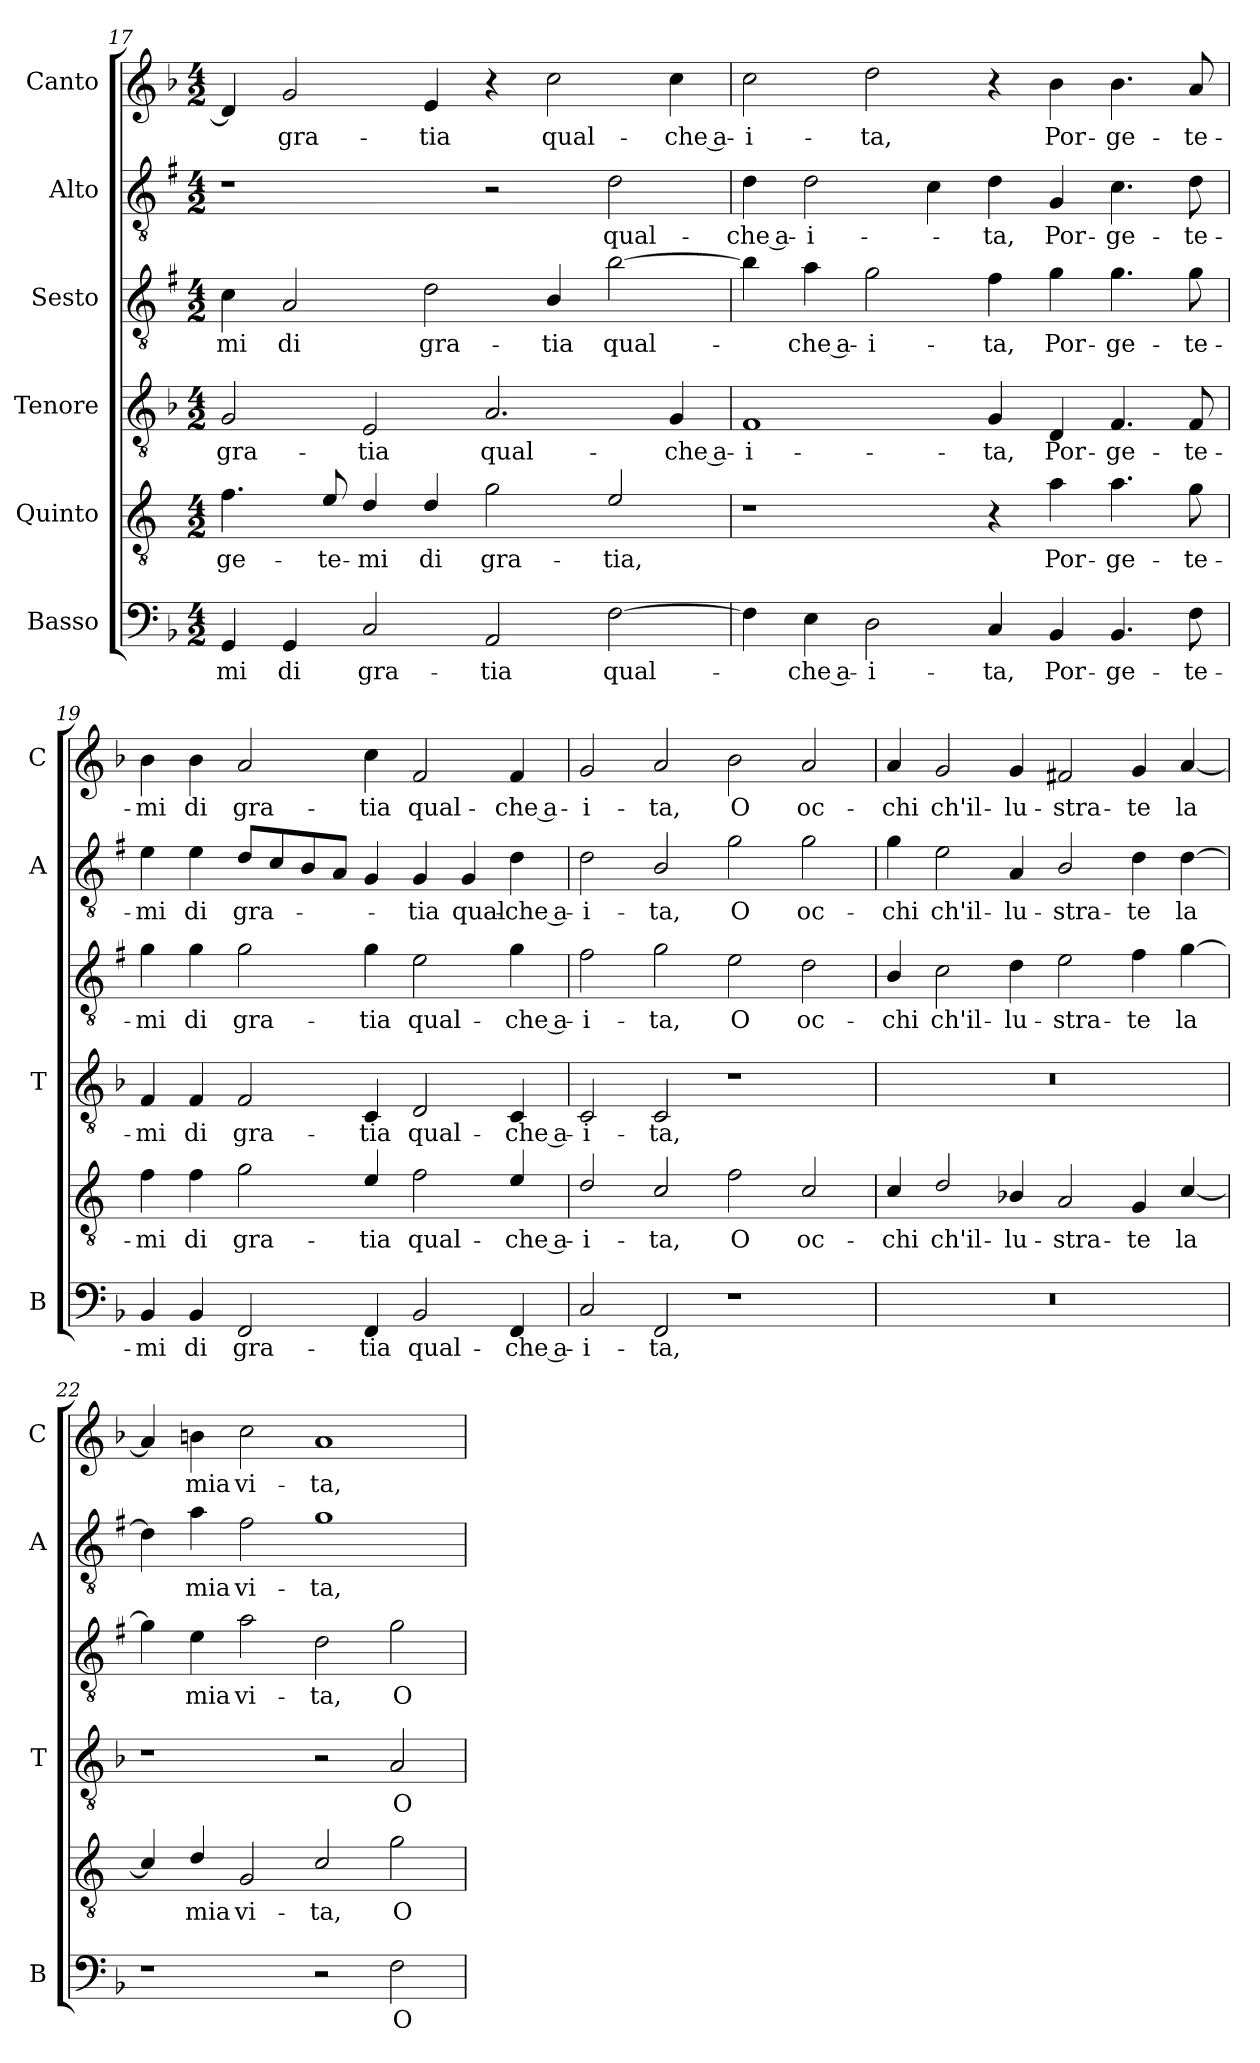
**kern	**text	**kern	**text	**kern	**text	**kern	**text	**kern	**text	**kern	**text
*part6	*part6	*part5	*part5	*part4	*part4	*part3	*part3	*part2	*part2	*part1	*part1
*staff6	*staff6	*staff5	*staff5	*staff4	*staff4	*staff3	*staff3	*staff2	*staff2	*staff1	*staff1
*I"Basso	*	*I"Quinto	*	*I"Tenore	*	*I"Sesto	*	*I"Alto	*	*I"Canto	*
*I'B	*	*	*	*I'T	*	*	*	*I'A	*	*I'C	*
!!LO:LB:g=z
*clefF4	*	*clefGv2	*	*clefGv2	*	*clefGv2	*	*clefGv2	*	*clefG2	*
*	*	*ITrd4c7	*	*	*	*ITrd1c2	*	*ITrd1c2	*	*	*
*k[b-]	*	*k[b-]	*	*k[b-]	*	*k[b-]	*	*k[b-]	*	*k[b-]	*
*F:	*	*F:	*	*F:	*	*F:	*	*F:	*	*F:	*
*M4/2	*	*M4/2	*	*M4/2	*	*M4/2	*	*M4/2	*	*M4/2	*
=17	=17	=17	=17	=17	=17	=17	=17	=17	=17	=17	=17
!	!LO:LY:b	!	!LO:LY:b	!	!LO:LY:b	!	!LO:LY:b	!	!	!	!
4GG/	-mi	4.B-\	-ge-	2G/	gra-	4B-\	-mi	1r	.	4d/]	.
!	!LO:LY:b	!	!	!	!	!	!LO:LY:b	!	!	!	!LO:LY:b
4GG/	di	.	.	.	.	2G/	di	.	.	2g/	gra-
!	!	!	!LO:LY:b	!	!	!	!	!	!	!	!
.	.	8A/	-te-	.	.	.	.	.	.	.	.
!	!LO:LY:b	!	!LO:LY:b	!	!LO:LY:b	!	!	!	!	!	!
2C/	gra-	4G/	-mi	2E/	-tia	.	.	.	.	.	.
!	!	!	!LO:LY:b	!	!	!	!LO:LY:b	!	!	!	!LO:LY:b
.	.	4G/	di	.	.	2c\	gra-	.	.	4e/	-tia
!	!LO:LY:b	!	!LO:LY:b	!	!LO:LY:b	!	!	!	!	!	!
2AA/	-tia	2c\	gra-	2.A/	qual-	.	.	2r	.	4r	.
!	!	!	!	!	!	!	!LO:LY:b	!	!	!	!LO:LY:b
.	.	.	.	.	.	4A/	-tia	.	.	2cc\	qual-
!	!LO:LY:b	!	!LO:LY:b	!	!	!	!LO:LY:b	!	!LO:LY:b	!	!
[2F\	qual-	2A/	-tia,	.	.	[2a\	qual-	2c\	qual-	.	.
!	!	!	!	!	!LO:LY:b	!	!	!	!	!	!LO:LY:b
.	.	.	.	4G/	-che a-	.	.	.	.	4cc\	-che a-
=18	=18	=18	=18	=18	=18	=18	=18	=18	=18	=18	=18
!	!	!	!	!	!LO:LY:b	!	!	!	!LO:LY:b	!	!LO:LY:b
4F\]	.	1r	.	1F	-i-	4a\]	.	4c\	-che a-	2cc\	-i-
!	!LO:LY:b	!	!	!	!	!	!LO:LY:b	!	!LO:LY:b	!	!
4E\	-che a-	.	.	.	.	4g\	-che a-	2c\	-i-	.	.
!	!LO:LY:b	!	!	!	!	!	!LO:LY:b	!	!	!	!LO:LY:b
2D\	-i-	.	.	.	.	2f\	-i-	.	.	2dd\	-ta,
.	.	.	.	.	.	.	.	4B-\	.	.	.
!	!LO:LY:b	!	!	!	!LO:LY:b	!	!LO:LY:b	!	!LO:LY:b	!	!
4C/	-ta,	4r	.	4G/	-ta,	4e\	-ta,	4c\	-ta,	4r	.
!	!LO:LY:b	!	!LO:LY:b	!	!LO:LY:b	!	!LO:LY:b	!	!LO:LY:b	!	!LO:LY:b
4BB-/	Por-	4d\	Por-	4D/	Por-	4f\	Por-	4F/	Por-	4b-\	Por-
!	!LO:LY:b	!	!LO:LY:b	!	!LO:LY:b	!	!LO:LY:b	!	!LO:LY:b	!	!LO:LY:b
4.BB-/	-ge-	4.d\	-ge-	4.F/	-ge-	4.f\	-ge-	4.B-\	-ge-	4.b-\	-ge-
!	!LO:LY:b	!	!LO:LY:b	!	!LO:LY:b	!	!LO:LY:b	!	!LO:LY:b	!	!LO:LY:b
8F\	-te-	8c\	-te-	8F/	-te-	8f\	-te-	8c\	-te-	8a/	-te-
=19	=19	=19	=19	=19	=19	=19	=19	=19	=19	=19	=19
!	!LO:LY:b	!	!LO:LY:b	!	!LO:LY:b	!	!LO:LY:b	!	!LO:LY:b	!	!LO:LY:b
4BB-/	-mi	4B-\	-mi	4F/	-mi	4f\	-mi	4d\	-mi	4b-\	-mi
!	!LO:LY:b	!	!LO:LY:b	!	!LO:LY:b	!	!LO:LY:b	!	!LO:LY:b	!	!LO:LY:b
4BB-/	di	4B-\	di	4F/	di	4f\	di	4d\	di	4b-\	di
!	!LO:LY:b	!	!LO:LY:b	!	!LO:LY:b	!	!LO:LY:b	!	!LO:LY:b	!	!LO:LY:b
2FF/	gra-	2c\	gra-	2F/	gra-	2f\	gra-	8c/L	gra-	2a/	gra-
.	.	.	.	.	.	.	.	8B-/	.	.	.
.	.	.	.	.	.	.	.	8A/	.	.	.
.	.	.	.	.	.	.	.	8G/J	.	.	.
!	!LO:LY:b	!	!LO:LY:b	!	!LO:LY:b	!	!LO:LY:b	!	!	!	!LO:LY:b
4FF/	-tia	4A/	-tia	4C/	-tia	4f\	-tia	4F/	.	4cc\	-tia
!	!LO:LY:b	!	!LO:LY:b	!	!LO:LY:b	!	!LO:LY:b	!	!LO:LY:b	!	!LO:LY:b
2BB-/	qual-	2B-\	qual-	2D/	qual-	2d\	qual-	4F/	-tia	2f/	qual-
!	!	!	!	!	!	!	!	!	!LO:LY:b	!	!
.	.	.	.	.	.	.	.	4F/	qual-	.	.
!	!LO:LY:b	!	!LO:LY:b	!	!LO:LY:b	!	!LO:LY:b	!	!LO:LY:b	!	!LO:LY:b
4FF/	-che a-	4A/	-che a-	4C/	-che a-	4f\	-che a-	4c\	-che a-	4f/	-che a-
=20	=20	=20	=20	=20	=20	=20	=20	=20	=20	=20	=20
!	!LO:LY:b	!	!LO:LY:b	!	!LO:LY:b	!	!LO:LY:b	!	!LO:LY:b	!	!LO:LY:b
2C/	-i-	2G/	-i-	2C/	-i-	2e\	-i-	2c\	-i-	2g/	-i-
!	!LO:LY:b	!	!LO:LY:b	!	!LO:LY:b	!	!LO:LY:b	!	!LO:LY:b	!	!LO:LY:b
2FF/	-ta,	2F/	-ta,	2C/	-ta,	2f\	-ta,	2A/	-ta,	2a/	-ta,
!	!	!	!LO:LY:b	!	!	!	!LO:LY:b	!	!LO:LY:b	!	!LO:LY:b
1r	.	2B-\	O	1r	.	2d\	O	2f\	O	2b-\	O
!	!	!	!LO:LY:b	!	!	!	!LO:LY:b	!	!LO:LY:b	!	!LO:LY:b
.	.	2F/	oc-	.	.	2c\	oc-	2f\	oc-	2a/	oc-
!!LO:PB:g=z
=21	=21	=21	=21	=21	=21	=21	=21	=21	=21	=21	=21
!	!	!	!LO:LY:b	!	!	!	!LO:LY:b	!	!LO:LY:b	!	!LO:LY:b
0r	.	4F/	-chi	0r	.	4A/	-chi	4f\	-chi	4a/	-chi
!	!	!	!LO:LY:b	!	!	!	!LO:LY:b	!	!LO:LY:b	!	!LO:LY:b
.	.	2G/	ch'il-	.	.	2B-\	ch'il-	2d\	ch'il-	2g/	ch'il-
!	!	!	!LO:LY:b	!	!	!	!LO:LY:b	!	!LO:LY:b	!	!LO:LY:b
.	.	4E-X/	-lu-	.	.	4c\	-lu-	4G/	-lu-	4g/	-lu-
!	!	!	!LO:LY:b	!	!	!	!LO:LY:b	!	!LO:LY:b	!	!LO:LY:b
.	.	2D/	-stra-	.	.	2d\	-stra-	2A/	-stra-	2f#X/	-stra-
!	!	!	!LO:LY:b	!	!	!	!LO:LY:b	!	!LO:LY:b	!	!LO:LY:b
.	.	4C/	-te	.	.	4e\	-te	4c\	-te	4g/	-te
!	!	!	!LO:LY:b	!	!	!	!LO:LY:b	!	!LO:LY:b	!	!LO:LY:b
.	.	[4F/	la	.	.	[4f\	la	[4c\	la	[4a/	la
=22	=22	=22	=22	=22	=22	=22	=22	=22	=22	=22	=22
1r	.	4F/]	.	1r	.	4f\]	.	4c\]	.	4a/]	.
!	!	!	!LO:LY:b	!	!	!	!LO:LY:b	!	!LO:LY:b	!	!LO:LY:b
.	.	4G/	mia	.	.	4d\	mia	4g\	mia	4bn\	mia
!	!	!	!LO:LY:b	!	!	!	!LO:LY:b	!	!LO:LY:b	!	!LO:LY:b
.	.	2C/	vi-	.	.	2g\	vi-	2e\	vi-	2cc\	vi-
!	!	!	!LO:LY:b	!	!	!	!LO:LY:b	!	!LO:LY:b	!	!LO:LY:b
2r	.	2F/	-ta,	2r	.	2c\	-ta,	1f	-ta,	1a	-ta,
!	!LO:LY:b	!	!LO:LY:b	!	!LO:LY:b	!	!LO:LY:b	!	!	!	!
2F\	O	2c\	O	2A/	O	2f\	O	.	.	.	.
=	=	=	=	=	=	=	=	=	=	=	=
*-	*-	*-	*-	*-	*-	*-	*-	*-	*-	*-	*-
